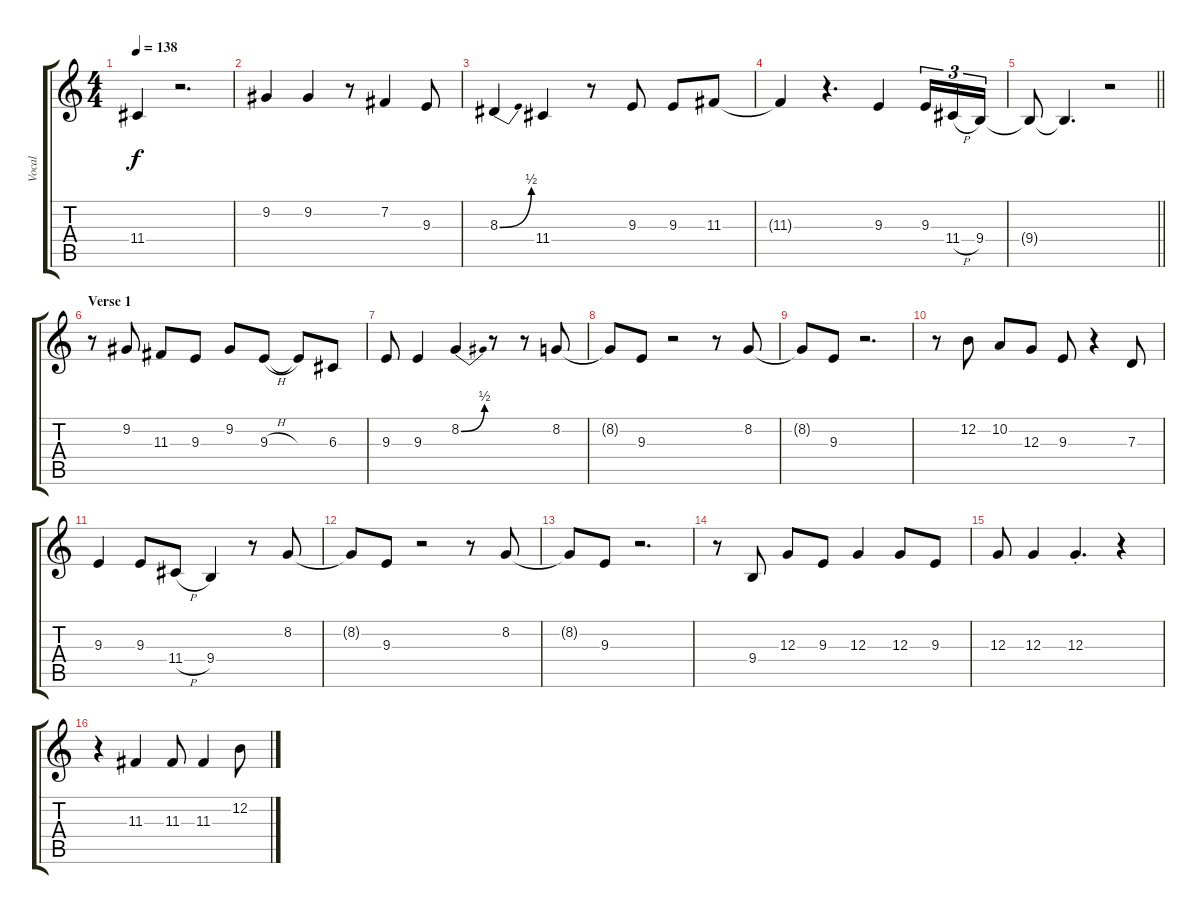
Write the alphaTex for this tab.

\track ("Vocal" "Vocal") {instrument brasssection}
\staff {score tabs}
\tuning (E4 B3 G3 D3 A2 E2) {hide}
\ts (4 4)
\tempo 138
\clef g2
\ks c
11.4.4{dy f} r.2{d} |
9.2.4 9.2.4 r.8 7.2.4 9.3.8 |
8.3{be (bend 0 0 60 2)}.4 11.4.4 r.8 9.3.8 9.3.8 11.3.8 |
11.3{t}.4 r.4{d} 9.3.4 9.3.16{tu (3 2)} 11.4{h}.16{tu (3 2)} 9.4.16{tu (3 2)} |
\barLineRight lightlight
9.4{t}.8 9.4{t}.4{d} r.2 |
\section ("" "Verse 1")
r.8 9.2.8 11.3.8 9.3.8 9.2.8 9.3{h}.8 9.3{t}.8 6.3.8 |
9.3.8 9.3.4 8.2{be (bend 0 0 60 2)}.4 r.8 r.8 8.2.8 |
8.2{t}.8 9.3.8 r.2 r.8 8.2.8 |
8.2{t}.8 9.3.8 r.2{d} |
r.8 12.2.8 10.2.8 12.3.8 9.3.8 r.4 7.3.8 |
9.3.4 9.3.8 11.4{h}.8 9.4.4 r.8 8.2.8 |
8.2{t}.8 9.3.8 r.2 r.8 8.2.8 |
8.2{t}.8 9.3.8 r.2{d} |
r.8 9.4.8 12.3.8 9.3.8 12.3.4 12.3.8 9.3.8 |
12.3.8 12.3.4 12.3{st}.4{d} r.4 |
r.4 11.3.4 11.3.8 11.3.4 12.2.8
